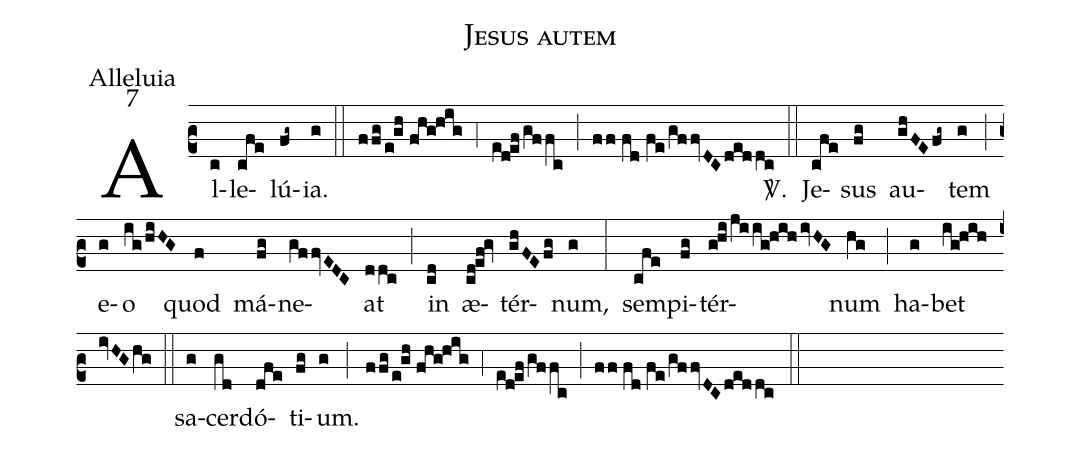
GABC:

name:Jesus autem;
office-part:Alleluia;
mode:7;
%%
(c2) Al(c)le(cfe)lú(fg~)ia.(g) (::) (ffg/e!gh//fhg!hig) (;4) (ed!ef/gffc) (;) (ff//fd//fe/gffvDC/deddc) <sp>V/</sp>.(::) Je(cfe)sus(fg) au(ghFE/fg~)tem(g) (;) e(g)o(ig/hiHG) quod(f) má(fg)ne(gffvEDC)at(ddc) (;) in(cd) æ(cd!ef!gv)tér(ghFE/fg)num,(g) (:) sem(cfe)pi(fg)tér(g!hi/jiig!hih/ivHG)num(hg) (;) ha(g)bet(ig!hih/ivHG/hg) (::) sa(g)cer(gd)dó(dfe)ti(fg)um.(g) (;) (ffg/e!gh//fhg!hig) (;4) (ed!ef/gffc) (;) (ff//fd//fe/gffvDC/deddc) (::)
